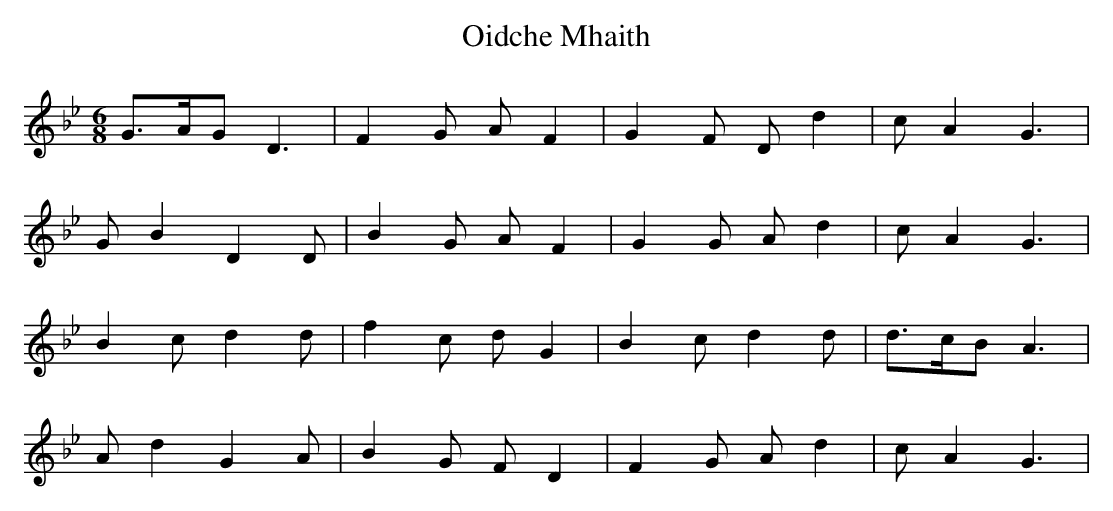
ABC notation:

X:1
T: Oidche Mhaith
M: 6/8
L: 1/8
K: Gmin
G3/2A/G D3|F2 G A F2|G2 F D d2|c A2 G3|
G B2 D2 D|B2 G A F2|G2 G A d2|c A2 G3|
B2 c d2 d|f2 c d G2|B2 c d2 d|d3/2c/B A3|
A d2 G2 A|B2 G F D2|F2 G A d2|c A2 G3|
